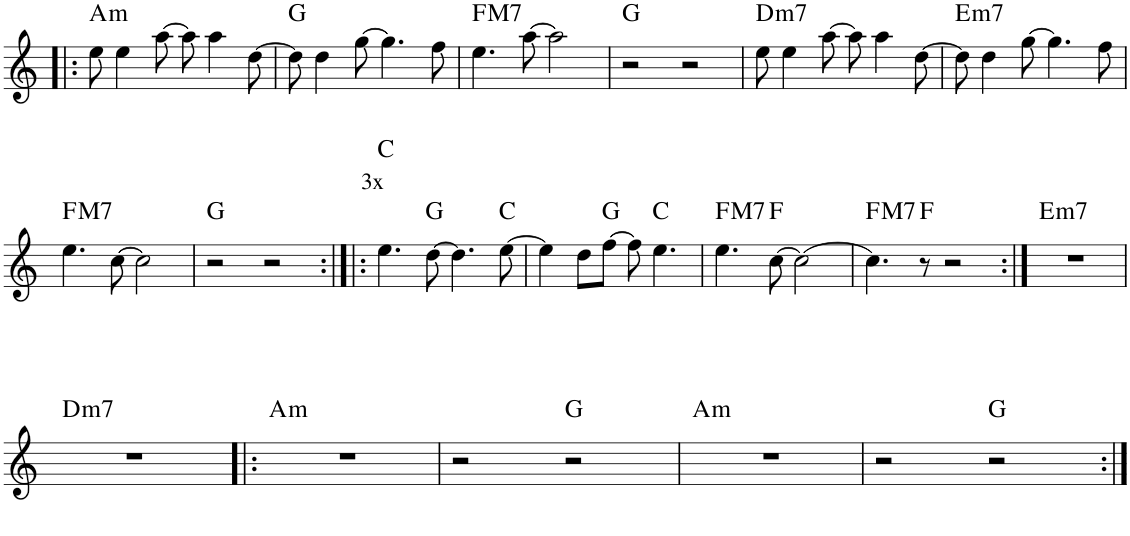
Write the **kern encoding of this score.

**kern	**text	**harte
*part1	*part1	*part1
*staff1	*staff1	*
*I"Piano	*	*
*I'Pno.	*	*
!!LO:PB:g=z
*clefG2	*	*
*k[]	*	*
*M4/4	*	*
=61!|:	=61!|:	=61!|:
!	!	!LO:H:kt=m
8ee\	.	A:min
4ee\	.	.
[8aa\	.	.
8aa\]	.	.
4aa\	.	.
[8dd\	.	.
=62	=62	=62
8dd\]	.	G:maj
4dd\	.	.
[8gg\	.	.
4.gg\]	.	.
8ff\	.	.
=63	=63	=63
!	!	!LO:H:kt=M7
4.ee\	.	F:maj7
[8aa\	.	.
2aa\]	.	.
=64	=64	=64
2r	.	G:maj
2r	.	.
=65	=65	=65
!	!	!LO:H:kt=m7
8ee\	.	D:min7
4ee\	.	.
[8aa\	.	.
8aa\]	.	.
4aa\	.	.
[8dd\	.	.
=66	=66	=66
!	!	!LO:H:kt=m7
8dd\]	.	E:min7
4dd\	.	.
[8gg\	.	.
4.gg\]	.	.
8ff\	.	.
!!LO:LB:g=z
=67	=67	=67
!	!	!LO:H:kt=M7
4.ee\	.	F:maj7
[8cc\	.	.
2cc\]	.	.
=68	=68	=68
2r	.	G:maj
2r	.	.
=69:|!|:	=69:|!|:	=69:|!|:
!	!LO:LY:a	!
4.ee\	3x	C:maj
[8dd\	.	G:maj
4.dd\]	.	.
[8ee\	.	C:maj
=70	=70	=70
4ee\]	.	.
8dd\L	.	.
[8ff\J	.	G:maj
8ff\]	.	.
4.ee\	.	C:maj
=71	=71	=71
!	!	!LO:H:kt=M7
4.ee\	.	F:maj7
[8cc\	.	F:maj
2cc\_	.	.
=72	=72	=72
!	!	!LO:H:kt=M7
4.cc\]	.	F:maj7
8r	.	F:maj
2r	.	.
=73:|!	=73:|!	=73:|!
!	!	!LO:H:kt=m7
1r	.	E:min7
!!LO:LB:g=z
=74	=74	=74
!	!	!LO:H:kt=m7
1r	.	D:min7
=75!|:	=75!|:	=75!|:
!	!	!LO:H:kt=m
1r	.	A:min
=76	=76	=76
2r	.	.
2r	.	G:maj
=77	=77	=77
!	!	!LO:H:kt=m
1r	.	A:min
=78	=78	=78
2r	.	.
2r	.	G:maj
=:|!	=:|!	=:|!
*-	*-	*-
